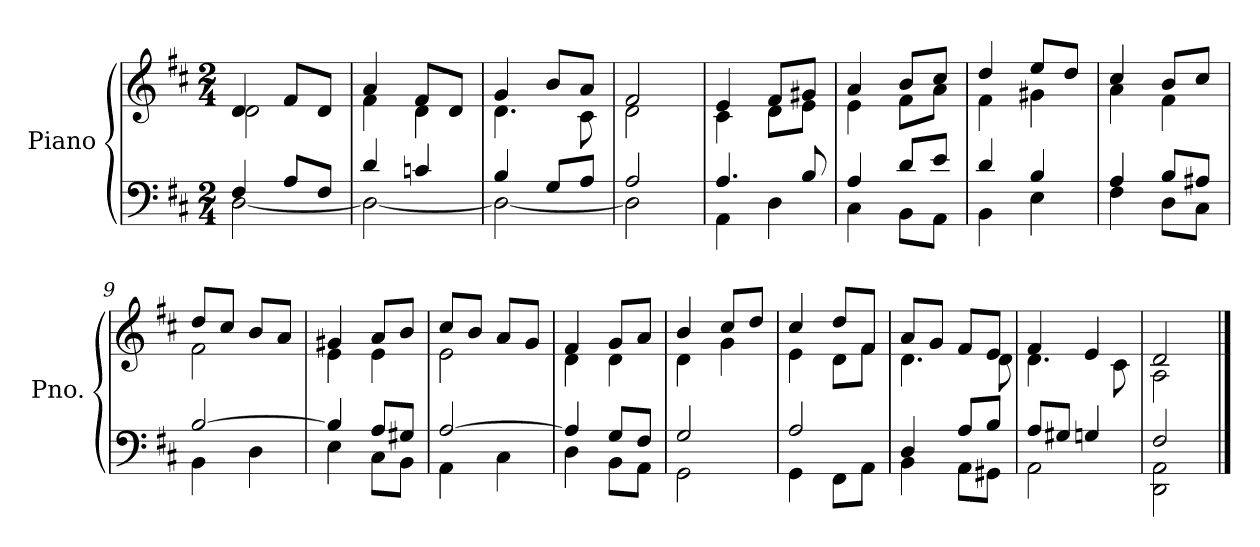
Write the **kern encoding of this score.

**kern	**kern
*part1	*part1
*staff2	*staff1
*I"Piano	*
*I'Pno.	*
*clefF4	*clefG2
*k[f#c#]	*k[f#c#]
*M2/4	*M2/4
=1	=1
*^	*^
4F#/	[2D\	4d/	2d\
8A/L	.	8f#/L	.
8F#/J	.	8d/J	.
=2	=2	=2	=2
4d/	2D\_	4a/	4f#\
4cn/	.	8f#/L	4d\
.	.	8d/J	.
=3	=3	=3	=3
4B/	2D\_	4g/	4.d\
8G/L	.	8b/L	.
8A/J	.	8a/J	8c#\
=4	=4	=4	=4
2A/	2D\]	2f#/	2d\
=5	=5	=5	=5
4.A/	4AA\	4e/	4c#\
.	4D\	8f#/L	8d\L
8B/	.	8g#X/J	8e\J
=6	=6	=6	=6
4A/	4C#\	4a/	4e\
8d/L	8BB\L	8b/L	8f#\L
8e/J	8AA\J	8cc#/J	8a\J
=7	=7	=7	=7
4d/	4BB\	4dd/	4f#\
4B/	4E\	8ee/L	4g#X\
.	.	8dd/J	.
=8	=8	=8	=8
4A/	4F#\	4cc#/	4a\
8B/L	8D\L	8b/L	4f#\
8A#X/J	8C#\J	8cc#/J	.
=9	=9	=9	=9
[2B/	4BB\	8dd/L	2f#\
.	.	8cc#/J	.
.	4D\	8b/L	.
.	.	8a/J	.
!!LO:LB:g=z	!!
=10	=10	=10	=10
4B/]	4E\	4g#X/	4e\
8A/L	8C#\L	8a/L	4e\
8G#X/J	8BB\J	8b/J	.
=11	=11	=11	=11
[2A/	4AA\	8cc#/L	2e\
.	.	8b/J	.
.	4C#\	8a/L	.
.	.	8g/J	.
=12	=12	=12	=12
4A/]	4D\	4f#/	4d\
8G/L	8BB\L	8g/L	4d\
8F#/J	8AA\J	8a/J	.
=13	=13	=13	=13
2G/	2GG\	4b/	4d\
.	.	8cc#/L	4g\
.	.	8dd/J	.
=14	=14	=14	=14
2A/	4GG\	4cc#/	4e\
.	8FF#\L	8dd/L	8d\L
.	8AA\J	8f#/J	8f#\J
=15	=15	=15	=15
4D/	4BB\	8a/L	4.d\
.	.	8g/J	.
8A/L	8AA\L	8f#/L	.
8B/J	8GG#X\J	8e/J	8d\
=16	=16	=16	=16
8A/L	2AA\	4f#/	4.d\
8G#X/J	.	.	.
4Gn/	.	4e/	.
.	.	.	8c#\
=17	=17	=17	=17
2F#/	2DD\ 2AA\	2d/	2A\
*v	*v	*	*
*	*v	*v
==	==
*-	*-
